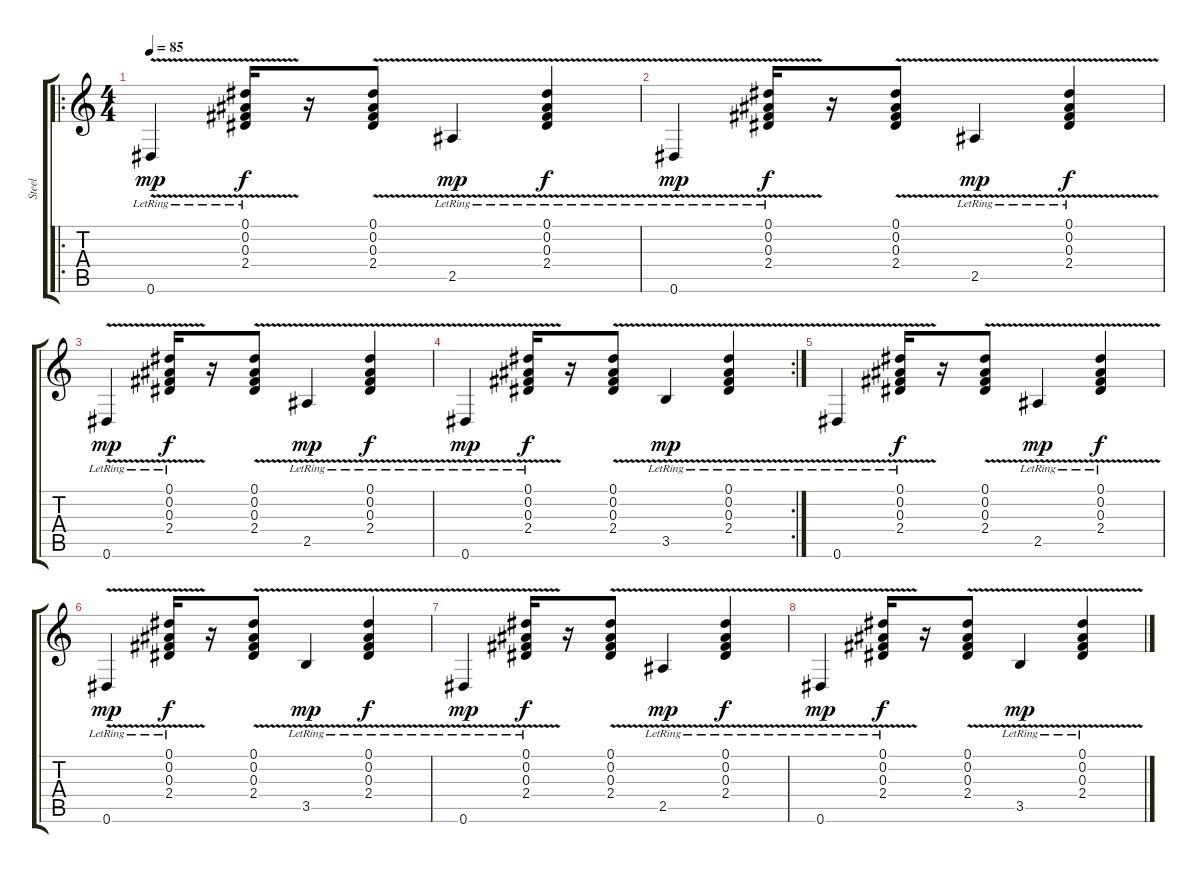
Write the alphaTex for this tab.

\track ("Steel" "Steel") {instrument acousticguitarsteel}
\staff {score tabs}
\tuning (Eb4 Bb3 Gb3 Db3 Ab2 Eb2) {hide}
\ro
\ts (4 4)
\tempo 85
\clef g2
\ks c
0.6{v lr}.4{dy mp} (0.1{lr} 0.2{lr} 0.3{v lr} 2.4{v lr}).16{dy f} r.16 (0.1 0.2 0.3{v} 2.4{v}).8 2.5{v lr}.4{dy mp} (0.1{lr} 0.2{lr} 0.3{v lr} 2.4{v lr}).4{dy f} |
0.6{v lr}.4{dy mp} (0.1{lr} 0.2{lr} 0.3{v lr} 2.4{v lr}).16{dy f} r.16 (0.1 0.2 0.3{v} 2.4{v}).8 2.5{v lr}.4{dy mp} (0.1{lr} 0.2{lr} 0.3{v lr} 2.4{v lr}).4{dy f} |
0.6{v lr}.4{dy mp} (0.1{lr} 0.2{lr} 0.3{v lr} 2.4{v lr}).16{dy f} r.16 (0.1 0.2 0.3{v} 2.4{v}).8 2.5{v lr}.4{dy mp} (0.1{lr} 0.2{lr} 0.3{v lr} 2.4{v lr}).4{dy f} |
\rc 2
0.6{v lr}.4{dy mp} (0.1{lr} 0.2{lr} 0.3{v lr} 2.4{v lr}).16{dy f} r.16 (0.1 0.2 0.3{v} 2.4{v}).8 3.5{v lr}.4{dy mp} (0.1{lr} 0.2{lr} 0.3{lr} 2.4{v lr}).4 |
0.6{v lr}.4 (0.1{lr} 0.2{lr} 0.3{v lr} 2.4{v lr}).16{dy f} r.16 (0.1 0.2 0.3{v} 2.4{v}).8 2.5{v lr}.4{dy mp} (0.1{lr} 0.2{lr} 0.3{v lr} 2.4{v lr}).4{dy f} |
0.6{v lr}.4{dy mp} (0.1{lr} 0.2{lr} 0.3{v lr} 2.4{v lr}).16{dy f} r.16 (0.1 0.2 0.3{v} 2.4{v}).8 3.5{v lr}.4{dy mp} (0.1{lr} 0.2{lr} 0.3{v lr} 2.4{v lr}).4{dy f} |
0.6{v lr}.4{dy mp} (0.1{lr} 0.2{lr} 0.3{v lr} 2.4{v lr}).16{dy f} r.16 (0.1 0.2 0.3{v} 2.4{v}).8 2.5{v lr}.4{dy mp} (0.1{lr} 0.2{lr} 0.3{v lr} 2.4{v lr}).4{dy f} |
0.6{v lr}.4{dy mp} (0.1{lr} 0.2{lr} 0.3{v lr} 2.4{v lr}).16{dy f} r.16 (0.1 0.2 0.3{v} 2.4{v}).8 3.5{v lr}.4{dy mp} (0.1{lr} 0.2{lr} 0.3{lr} 2.4{v lr}).4
